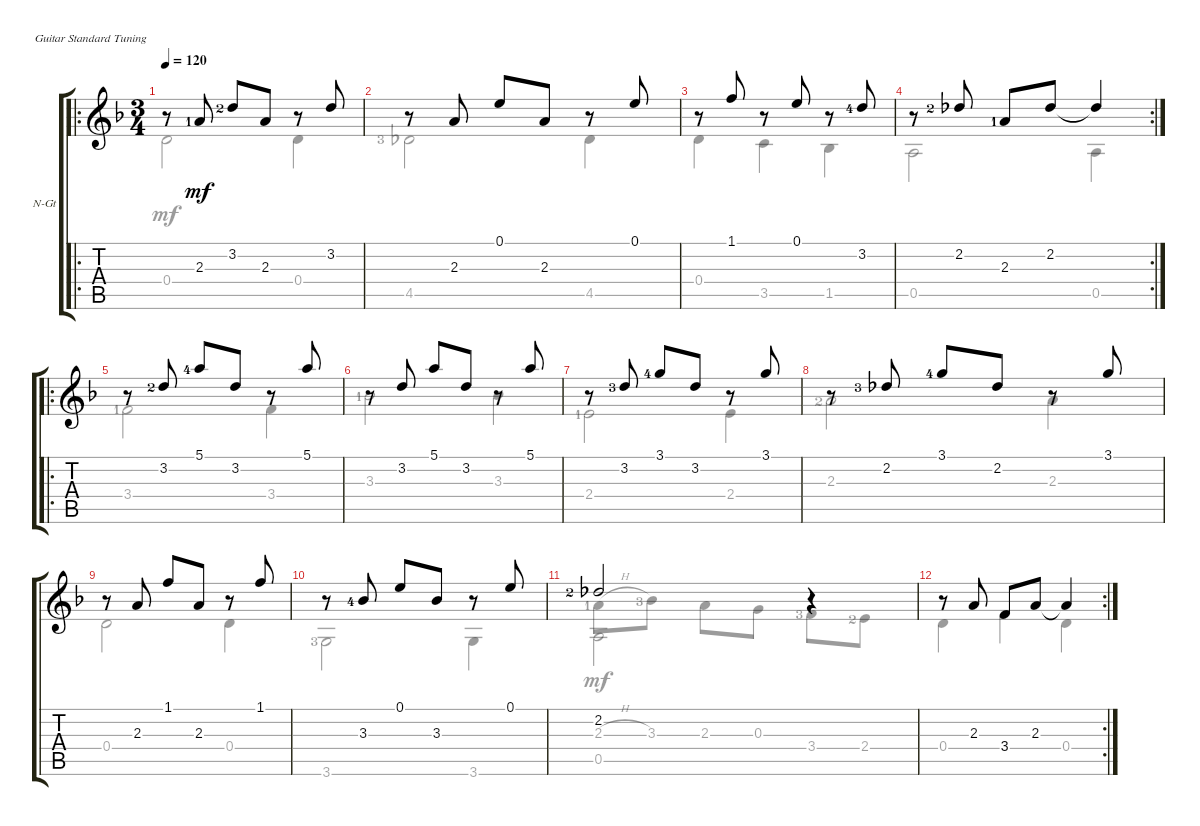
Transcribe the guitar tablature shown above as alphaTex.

\defaultSystemsLayout 4
\bracketExtendMode groupsimilarinstruments
\firstSystemTrackNameOrientation horizontal
\otherSystemsTrackNameOrientation horizontal
\track ("Nylon Guitar" "N-Gt") {instrument acousticguitarnylon}
\staff {score tabs}
\tuning (E4 B3 G3 D3 A2 E2)
\voice
\ro
\ts (3 4)
\tempo 120
\clef g2
\ks dminor
r.8{dy mf} 2.3{lf 2}.8 3.2{lf 3}.8 2.3.8 r.8 3.2.8 |
r.8 2.3.8 0.1.8 2.3.8 r.8 0.1.8 |
r.8 1.1.8 r.8 0.1.8 r.8 3.2{lf 5}.8 |
\rc 2
r.8 2.2{lf 3}.8 2.3{lf 2}.8 2.2.8 2.2{t}.4 |
\ro
r.8 3.2{lf 3}.8 5.1{lf 5}.8 3.2.8 r.8 5.1.8 |
r.8 3.2.8 5.1.8 3.2.8 r.8 5.1.8 |
r.8 3.2{lf 4}.8 3.1{lf 5}.8 3.2.8 r.8 3.1.8 |
r.8 2.2{lf 4}.8 3.1{lf 5}.8 2.2.8 r.8 3.1.8 |
r.8 2.3.8 1.1.8 2.3.8 r.8 1.1.8 |
r.8 3.3{lf 5}.8 0.1.8 3.3.8 r.8 0.1.8 |
2.2{lf 3}.2 r.4 |
\rc 2
r.8 2.3.8 3.4.8 2.3.8 2.3{t}.4
\voice
\clef g2
\ottava regular
\simile none
\ks dminor
0.4.2{dy mf} 0.4.4 |
4.5{lf 4}.2 4.5.4 |
0.4.4 3.5.4 1.5.4 |
0.5.2 0.5.4 |
3.4{lf 2}.2 3.4.4 |
3.3{lf 2}.2 3.3.4 |
2.4{lf 2}.2 2.4.4 |
2.3{lf 3}.2 2.3.4 |
0.4.2 0.4.4 |
3.6{lf 4}.2 3.6.4 |
2.3{h lf 2}.8 3.3{lf 4}.8 2.3.8 0.3.8 3.4{lf 4}.8 2.4{lf 3}.8 |
0.4.4 3.4.4 0.4.4
\voice
\clef g2
\ottava regular
\simile none
\ks dminor
|
|
|
|
|
|
|
|
|
|
0.5.2 r.4 |
